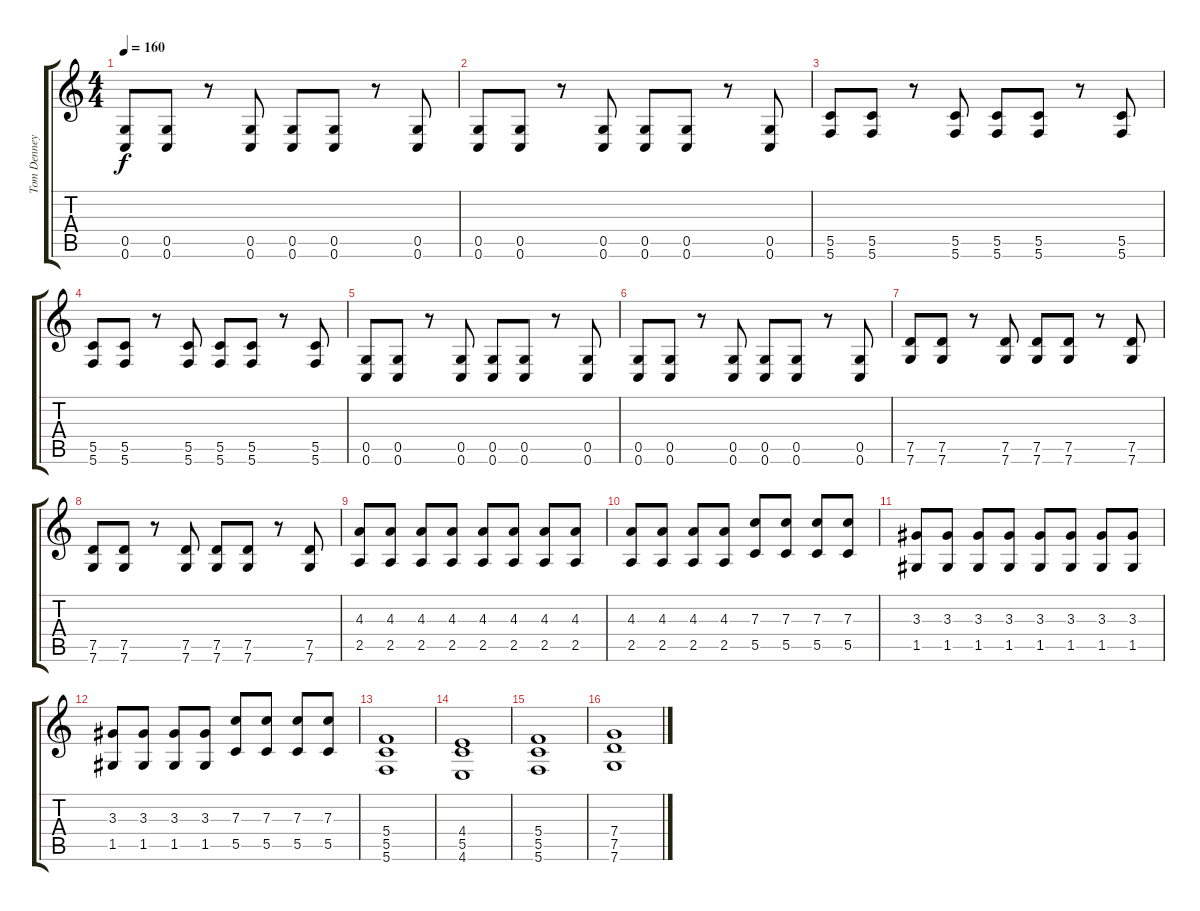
\track ("Tom Denney" "Tom Denney") {instrument distortionguitar}
\staff {score tabs}
\tuning (D4 A3 F3 C3 G2 C2) {hide}
\ts (4 4)
\tempo 160
\clef g2
\ks c
(0.5 0.6).8{dy f} (0.5 0.6).8 r.8 (0.5 0.6).8 (0.5 0.6).8 (0.5 0.6).8 r.8 (0.5 0.6).8 |
(0.5 0.6).8 (0.5 0.6).8 r.8 (0.5 0.6).8 (0.5 0.6).8 (0.5 0.6).8 r.8 (0.5 0.6).8 |
(5.5 5.6).8 (5.5 5.6).8 r.8 (5.5 5.6).8 (5.5 5.6).8 (5.5 5.6).8 r.8 (5.5 5.6).8 |
(5.5 5.6).8 (5.5 5.6).8 r.8 (5.5 5.6).8 (5.5 5.6).8 (5.5 5.6).8 r.8 (5.5 5.6).8 |
(0.5 0.6).8 (0.5 0.6).8 r.8 (0.5 0.6).8 (0.5 0.6).8 (0.5 0.6).8 r.8 (0.5 0.6).8 |
(0.5 0.6).8 (0.5 0.6).8 r.8 (0.5 0.6).8 (0.5 0.6).8 (0.5 0.6).8 r.8 (0.5 0.6).8 |
(7.5 7.6).8 (7.5 7.6).8 r.8 (7.5 7.6).8 (7.5 7.6).8 (7.5 7.6).8 r.8 (7.5 7.6).8 |
(7.5 7.6).8 (7.5 7.6).8 r.8 (7.5 7.6).8 (7.5 7.6).8 (7.5 7.6).8 r.8 (7.5 7.6).8 |
(4.3 2.5).8 (4.3 2.5).8 (4.3 2.5).8 (4.3 2.5).8 (4.3 2.5).8 (4.3 2.5).8 (4.3 2.5).8 (4.3 2.5).8 |
(4.3 2.5).8 (4.3 2.5).8 (4.3 2.5).8 (4.3 2.5).8 (7.3 5.5).8 (7.3 5.5).8 (7.3 5.5).8 (7.3 5.5).8 |
(3.3 1.5).8 (3.3 1.5).8 (3.3 1.5).8 (3.3 1.5).8 (3.3 1.5).8 (3.3 1.5).8 (3.3 1.5).8 (3.3 1.5).8 |
(3.3 1.5).8 (3.3 1.5).8 (3.3 1.5).8 (3.3 1.5).8 (7.3 5.5).8 (7.3 5.5).8 (7.3 5.5).8 (7.3 5.5).8 |
(5.4 5.5 5.6).1 |
(4.4 5.5 4.6).1 |
(5.4 5.5 5.6).1 |
(7.4 7.5 7.6).1
